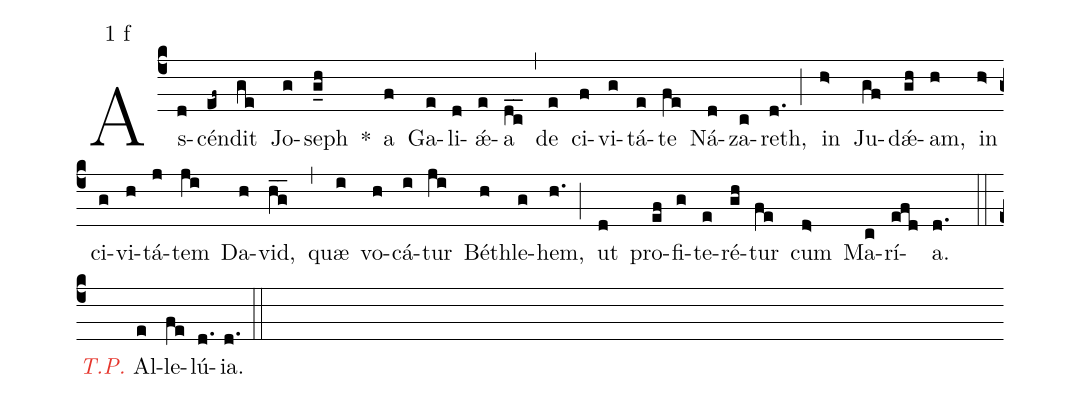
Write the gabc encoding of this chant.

mode:1 f;
%%
(c4) As(d)cén(ef~)dit(ge) Jo(g)seph(g_h) *() a(f) Ga(e)li(d)ǽ(e)a(dc__) (,) de(e) ci(f)vi(g)tá(e)te(fe) Ná(d)za(c)reth,(d.) (;) in(h>) Ju(gf)dǽ(gh)am,(h) in(h>) ci(g)vi(h)tá(j)tem(ji) Da(h)vid,(hg__) (,) quæ(i) vo(h)cá(i)tur(ji) Bé(h)thle(g)hem,(h.) (;) ut(d) pro(ef)fi(g)te(e)ré(gh)tur(fe) cum(d>) Ma(c)rí(efd)a.(d.) (::) <i><c>T.P.</c></i> Al(e)le(fe)lú(d.){ia}.(d.) (::)
